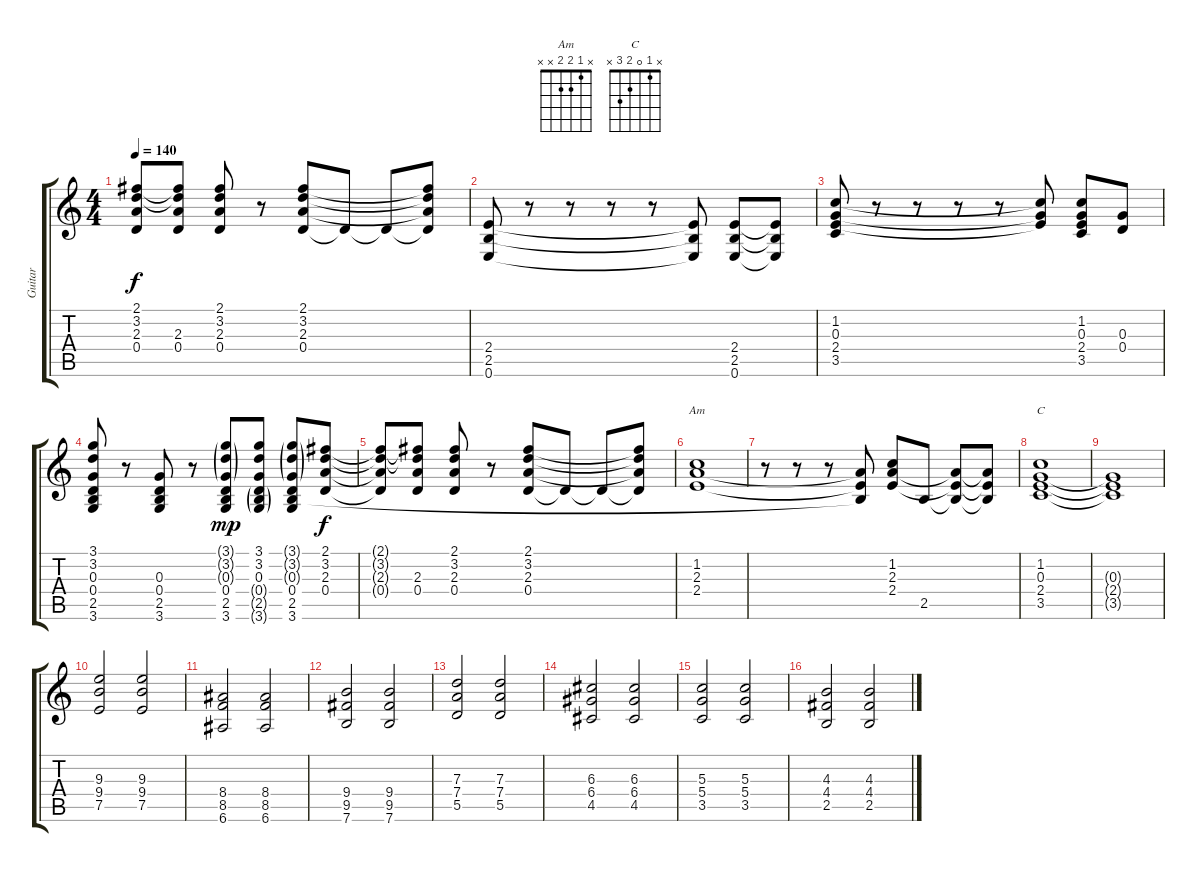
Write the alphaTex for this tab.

\track ("Guitar" "Guitar") {instrument acousticguitarsteel}
\staff {score tabs}
\tuning (E4 B3 G3 D3 A2 E2) {hide}
\chord ("Am" x 1 2 2 x x)
\chord ("C" x 1 0 2 3 x)
\ts (4 4)
\tempo 140
\clef g2
\ks c
(2.1{t} 3.2{t} 2.3{t} 0.4{t}).8{dy f} (2.1{t} 3.2{t} 2.3 0.4).8 (2.1 3.2 2.3 0.4).8 r.8 (2.1 3.2 2.3 0.4).8 0.4{t}.8 0.4{t}.8 (2.1{t} 3.2{t} 2.3{t} 0.4{t}).8 |
(2.4 2.5 0.6).8 r.8 r.8 r.8 r.8 (2.4{t} 2.5{t} 0.6{t}).8 (2.4 2.5 0.6).8 (2.4{t} 2.5{t} 0.6{t}).8 |
(1.2 0.3 2.4 3.5).8 r.8 r.8 r.8 r.8 (1.2{t} 0.3{t} 2.4{t}).8 (1.2 0.3 2.4 3.5).8 (0.3 0.4).8 |
(3.1 3.2 0.3 0.4 2.5 3.6).8 r.8 (0.3 0.4 2.5 3.6).8 r.8 (3.1{g} 3.2{g} 0.3{g} 0.4 2.5 3.6).8{dy mp} (3.1 3.2 0.3 0.4{g} 2.5{g} 3.6{g}).8 (3.1{g} 3.2{g} 0.3{g} 0.4 2.5 3.6).8 (2.1 3.2 2.3 0.4).8{dy f} |
(2.1{t} 3.2{t} 2.3{t} 0.4{t}).8 (2.1{t} 3.2{t} 2.3 0.4).8 (2.1 3.2 2.3 0.4).8 r.8 (2.1 3.2 2.3 0.4).8 0.4{t}.8 0.4{t}.8 (2.1{t} 3.2{t} 2.3{t} 0.4{t}).8 |
(1.2 2.3 2.4).1{ch "Am"} |
r.8 r.8 r.8 (2.3{t} 2.4{t} 2.5{t}).8 (1.2 2.3 2.4).8 2.5.8 (2.3{t} 2.4{t} 2.5{t}).8 (2.3{t} 2.4{t} 2.5{t}).8 |
(1.2 0.3 2.4 3.5).1{ch "C"} |
(0.3{t} 2.4{t} 3.5{t}).1 |
(9.3 9.4 7.5).2 (9.3 9.4 7.5).2 |
(8.4 8.5 6.6).2 (8.4 8.5 6.6).2 |
(9.4 9.5 7.6).2 (9.4 9.5 7.6).2 |
(7.3 7.4 5.5).2 (7.3 7.4 5.5).2 |
(6.3 6.4 4.5).2 (6.3 6.4 4.5).2 |
(5.3 5.4 3.5).2 (5.3 5.4 3.5).2 |
(4.3 4.4 2.5).2 (4.3 4.4 2.5).2
